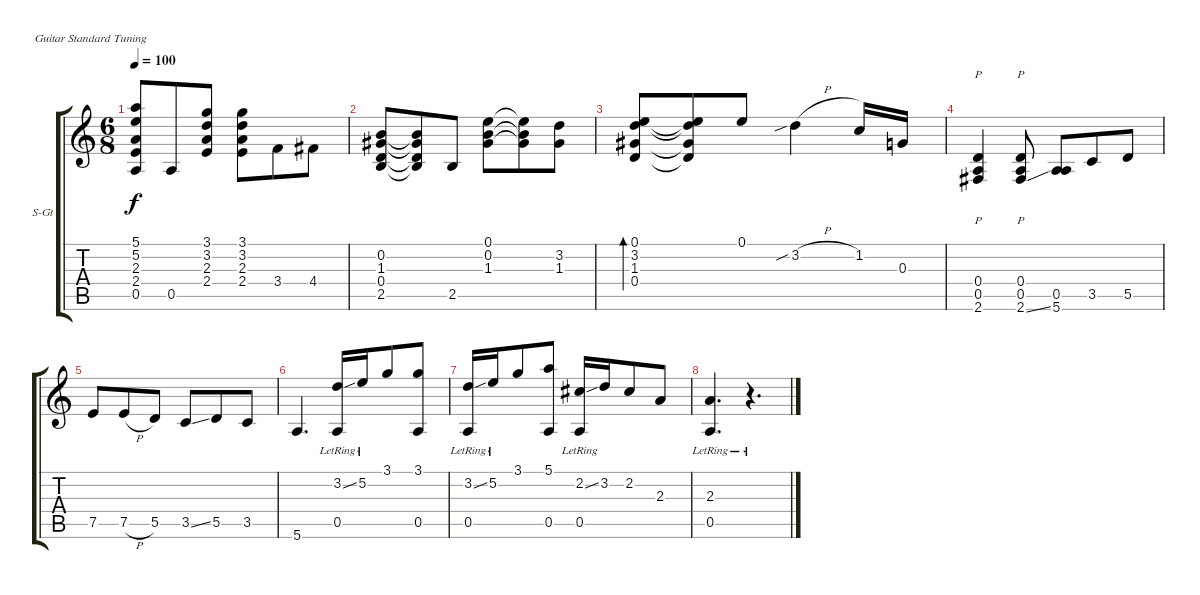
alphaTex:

\bracketExtendMode groupsimilarinstruments
\firstSystemTrackNameOrientation horizontal
\otherSystemsTrackNameOrientation horizontal
\track ("Piste 1" "S-Gt") {instrument acousticguitarsteel}
\staff {score tabs}
\tuning (E4 B3 G3 D3 A2 E2)
\ts (6 8)
\tempo 100
\clef g2
\ks c
(5.1 5.2 2.3 2.4 0.5).8{dy f} 0.5.8 (3.1 3.2 2.3 2.4).8 (3.1 3.2 2.3 2.4).8 3.4.8 4.4.8 |
(2.5 0.4 1.3 0.2).8 (2.5{t} 0.4{t} 1.3{t} 0.2{t}).8 2.5.8 (1.3 0.2 0.1).8 (1.3{t} 0.2{t} 0.1{t}).8 (1.3 3.2).8 |
(0.4 1.3 3.2 0.1).8{bd 120} (0.4{t} 1.3{t} 3.2{t} 0.1{t}).8 0.1.8 3.2{sib h}.4 1.2.16 0.3.16 |
(2.6 0.5 0.4).4{p} (2.6{ss} 0.5 0.4).8{p} (5.6 0.5).8 3.5.8 5.5.8 |
7.5.8 7.5{h}.8 5.5.8 3.5{ss}.8 5.5.8 3.5.8 |
5.6.4{d} (3.2{ss} 0.5{lr}).16 5.2{lr}.16 3.1.8 (3.1 0.5).8 |
(3.2{ss} 0.5{lr}).16 5.2{lr}.16 3.1.8 (5.1 0.5).8 (2.2{ss} 0.5{lr}).16 3.2.16 2.2.8 2.3.8 |
(2.3{lr} 0.5{lr}).4{d} r.4{d}
